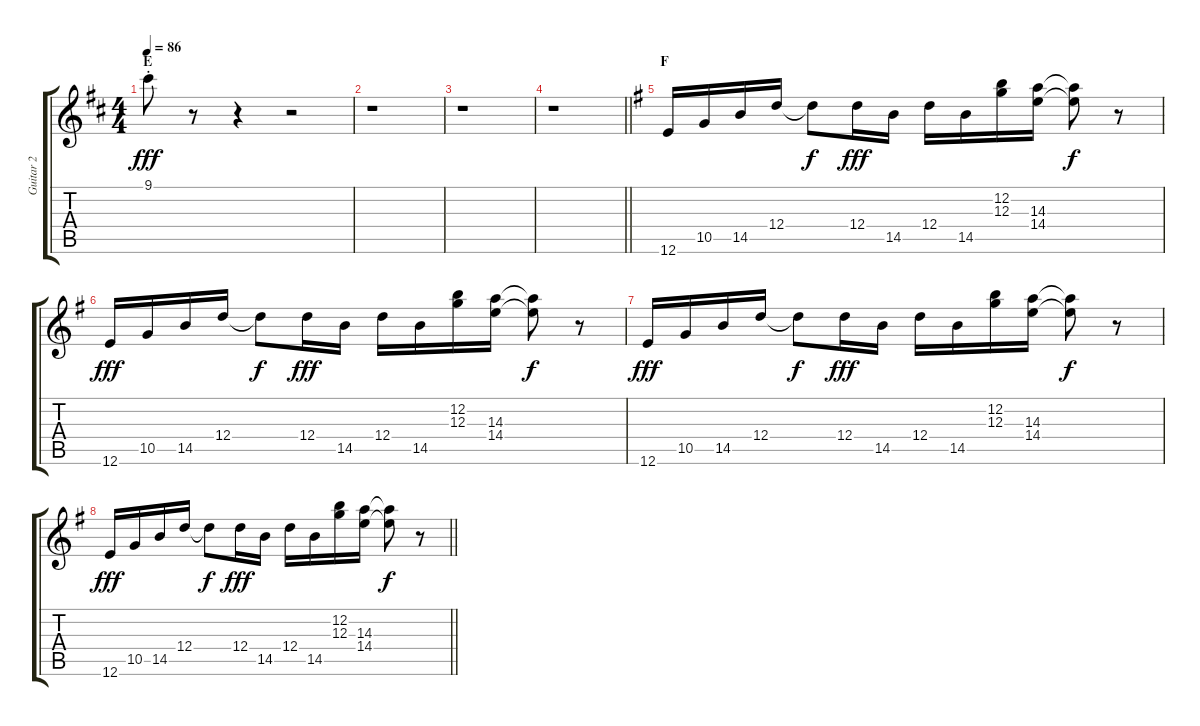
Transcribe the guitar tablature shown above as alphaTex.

\track ("Guitar 2" "Guitar 2") {instrument overdrivenguitar}
\staff {score tabs}
\tuning (E4 B3 G3 D3 A2 E2) {hide}
\ts (4 4)
\section ("" "E")
\tempo 86
\clef g2
\ks d
9.1{st}.8{dy fff} r.8 r.4 r.2 |
r.1 |
r.1 |
\barLineRight lightlight
r.1 |
\section ("" "F")
\ks g
12.6.16 10.5.16 14.5.16 12.4.16 12.4{t}.8{dy f} 12.4.16{dy fff} 14.5.16 12.4.16 14.5.16 (12.2 12.3).16 (14.3 14.4).16 (14.3{t} 14.4{t}).8{dy f} r.8 |
12.6.16{dy fff} 10.5.16 14.5.16 12.4.16 12.4{t}.8{dy f} 12.4.16{dy fff} 14.5.16 12.4.16 14.5.16 (12.2 12.3).16 (14.3 14.4).16 (14.3{t} 14.4{t}).8{dy f} r.8 |
12.6.16{dy fff} 10.5.16 14.5.16 12.4.16 12.4{t}.8{dy f} 12.4.16{dy fff} 14.5.16 12.4.16 14.5.16 (12.2 12.3).16 (14.3 14.4).16 (14.3{t} 14.4{t}).8{dy f} r.8 |
\barLineRight lightlight
12.6.16{dy fff} 10.5.16 14.5.16 12.4.16 12.4{t}.8{dy f} 12.4.16{dy fff} 14.5.16 12.4.16 14.5.16 (12.2 12.3).16 (14.3 14.4).16 (14.3{t} 14.4{t}).8{dy f} r.8
